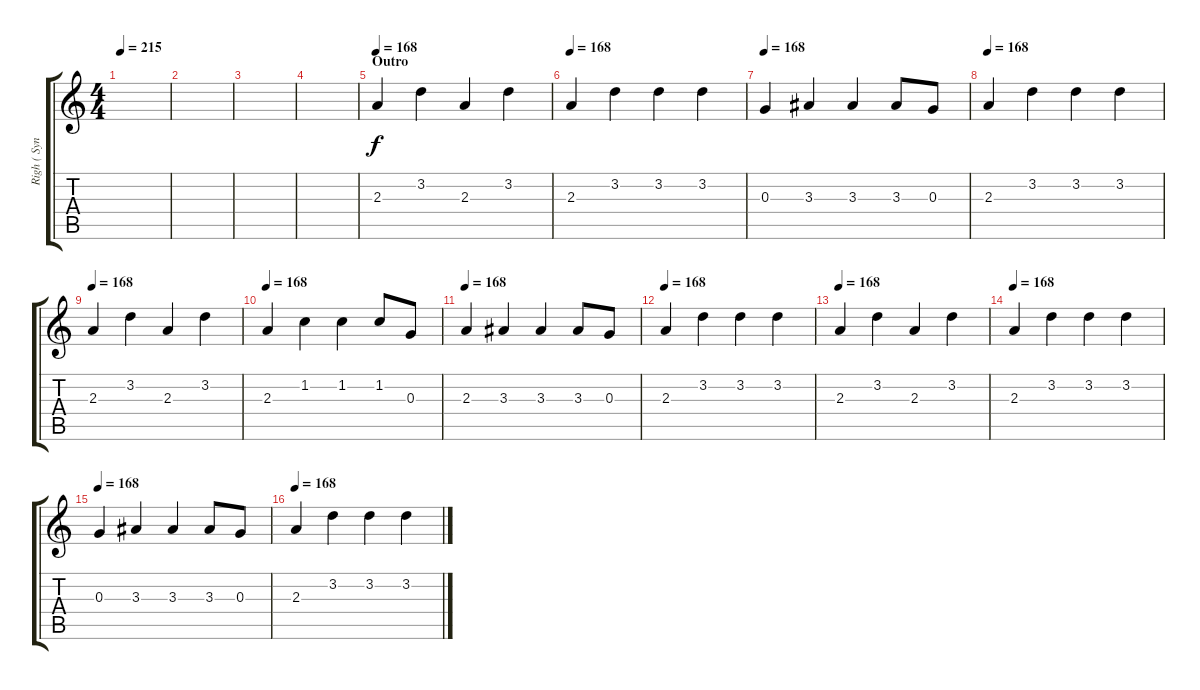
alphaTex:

\track ("Righ ( Synthétiseur 1 )" "Righ ( Syn") {instrument orchestralharp}
\staff {score tabs}
\tuning (E5 B4 G4 D4 A3 E3) {hide}
\ts (4 4)
\tempo 215
\clef g2
\ks c
|
|
|
|
\section ("" "Outro")
\tempo 168
2.3.4 3.2.4 2.3.4 3.2.4 |
\tempo 168
2.3.4 3.2.4 3.2.4 3.2.4 |
\tempo 168
0.3.4 3.3.4 3.3.4 3.3.8 0.3.8 |
\tempo 168
2.3.4 3.2.4 3.2.4 3.2.4 |
\tempo 168
2.3.4 3.2.4 2.3.4 3.2.4 |
\tempo 168
2.3.4 1.2.4 1.2.4 1.2.8 0.3.8 |
\tempo 168
2.3.4 3.3.4 3.3.4 3.3.8 0.3.8 |
\tempo 168
2.3.4 3.2.4 3.2.4 3.2.4 |
\tempo 168
2.3.4 3.2.4 2.3.4 3.2.4 |
\tempo 168
2.3.4 3.2.4 3.2.4 3.2.4 |
\tempo 168
0.3.4 3.3.4 3.3.4 3.3.8 0.3.8 |
\tempo 168
2.3.4 3.2.4 3.2.4 3.2.4
